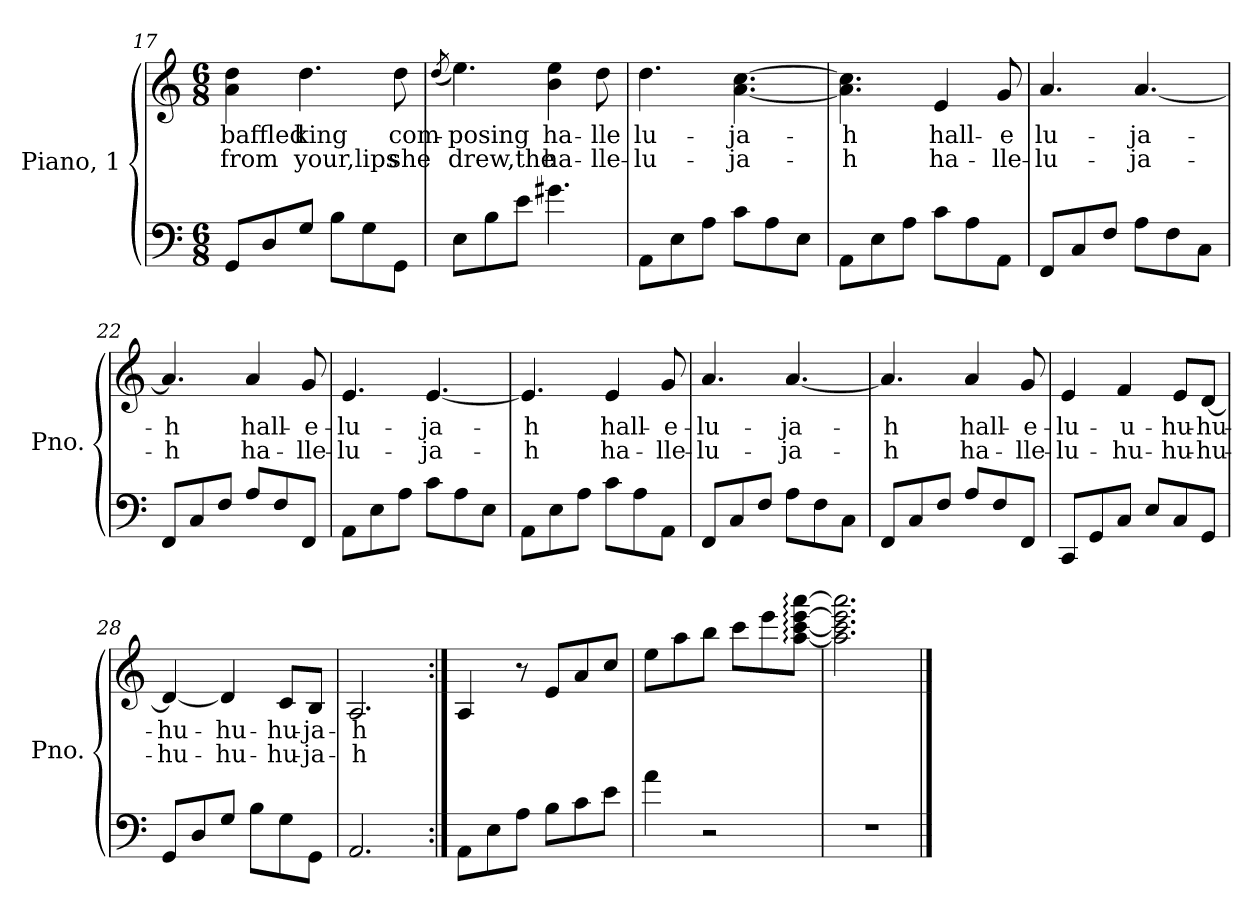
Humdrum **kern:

**kern	**kern	**text	**text
*part1	*part1	*part1	*part1
*staff2	*staff1	*staff1	*staff1
*I"Piano, 1	*	*	*
*I'Pno.	*	*	*
*clefF4	*clefG2	*	*
*k[]	*k[]	*	*
*M6/8	*M6/8	*	*
=17	=17	=17	=17
!	!	!LO:LY:b:color=#000000	!LO:LY:b:color=#000000
8GG/L	4a\ 4dd\	baffled	from
8D/	.	.	.
!	!	!LO:LY:b:color=#000000	!LO:LY:b:color=#000000
8G/J	4.dd\	king	your,lips
8B\L	.	.	.
8G\	.	.	.
!	!	!LO:LY:b:color=#000000	!LO:LY:b:color=#000000
8GG\J	8dd\	com-	she
=18	=18	=18	=18
.	(<8qdd/	.	.
!	!	!LO:LY:b:color=#000000	!LO:LY:b:color=#000000
8E\L	4.ee\)	-posing	drew,the
8B\	.	.	.
8e\J	.	.	.
!	!	!LO:LY:b:color=#000000	!LO:LY:b:color=#000000
4.g#X\	4b\ 4ee\	ha-	ha-
!	!	!LO:LY:b:color=#000000	!LO:LY:b:color=#000000
.	8dd\	-lle	-lle-
!!LO:LB:g=z
=19	=19	=19	=19
!	!	!LO:LY:b:color=#000000	!LO:LY:b:color=#000000
8AA\L	4.dd\	lu-	-lu-
8E\	.	.	.
8A\J	.	.	.
!	!	!LO:LY:b:color=#000000	!LO:LY:b:color=#000000
8c\L	[4.a\ [4.cc\	-ja-	-ja-
8A\	.	.	.
8E\J	.	.	.
=20	=20	=20	=20
!	!	!LO:LY:b:color=#000000	!LO:LY:b:color=#000000
8AA\L	4.a\] 4.cc\]	-h	-h
8E\	.	.	.
8A\J	.	.	.
!	!	!LO:LY:b:color=#000000	!LO:LY:b:color=#000000
8c\L	4e/	hall-	ha-
8A\	.	.	.
!	!	!LO:LY:b:color=#000000	!LO:LY:b:color=#000000
8AA\J	8g/	-e	-lle-
=21	=21	=21	=21
!	!	!LO:LY:b:color=#000000	!LO:LY:b:color=#000000
8FF/L	4.a/	lu-	-lu-
8C/	.	.	.
8F/J	.	.	.
!	!	!LO:LY:b:color=#000000	!LO:LY:b:color=#000000
8A\L	[4.a/	-ja-	-ja-
8F\	.	.	.
8C\J	.	.	.
=22	=22	=22	=22
!	!	!LO:LY:b:color=#000000	!LO:LY:b:color=#000000
8FF/L	4.a/]	-h	-h
8C/	.	.	.
8F/J	.	.	.
!	!	!LO:LY:b:color=#000000	!LO:LY:b:color=#000000
8A/L	4a/	hall-	ha-
8F/	.	.	.
!	!	!LO:LY:b:color=#000000	!LO:LY:b:color=#000000
8FF/J	8g/	-e-	-lle-
=23	=23	=23	=23
!	!	!LO:LY:b:color=#000000	!LO:LY:b:color=#000000
8AA\L	4.e/	-lu-	-lu-
8E\	.	.	.
8A\J	.	.	.
!	!	!LO:LY:b:color=#000000	!LO:LY:b:color=#000000
8c\L	[4.e/	-ja-	-ja-
8A\	.	.	.
8E\J	.	.	.
=24	=24	=24	=24
!	!	!LO:LY:b:color=#000000	!LO:LY:b:color=#000000
8AA\L	4.e/]	-h	-h
8E\	.	.	.
8A\J	.	.	.
!	!	!LO:LY:b:color=#000000	!LO:LY:b:color=#000000
8c\L	4e/	hall-	ha-
8A\	.	.	.
!	!	!LO:LY:b:color=#000000	!LO:LY:b:color=#000000
8AA\J	8g/	-e-	-lle-
=25	=25	=25	=25
!	!	!LO:LY:b:color=#000000	!LO:LY:b:color=#000000
8FF/L	4.a/	-lu-	-lu-
8C/	.	.	.
8F/J	.	.	.
!	!	!LO:LY:b:color=#000000	!LO:LY:b:color=#000000
8A\L	[4.a/	-ja-	-ja-
8F\	.	.	.
8C\J	.	.	.
!!LO:PB:g=z
=26	=26	=26	=26
!	!	!LO:LY:b:color=#000000	!LO:LY:b:color=#000000
8FF/L	4.a/]	-h	-h
8C/	.	.	.
8F/J	.	.	.
!	!	!LO:LY:b:color=#000000	!LO:LY:b:color=#000000
8A/L	4a/	hall-	ha-
8F/	.	.	.
!	!	!LO:LY:b:color=#000000	!LO:LY:b:color=#000000
8FF/J	8g/	-e-	-lle-
=27	=27	=27	=27
!	!	!LO:LY:b:color=#000000	!LO:LY:b:color=#000000
8CC/L	4e/	-lu-	-lu-
8GG/	.	.	.
!	!	!LO:LY:b:color=#000000	!LO:LY:b:color=#000000
8C/J	4f/	-u-	-hu-
8E/L	.	.	.
!	!	!LO:LY:b:color=#000000	!LO:LY:b:color=#000000
8C/	8e/L	-hu-	-hu-
!	!	!LO:LY:b:color=#000000	!LO:LY:b:color=#000000
8GG/J	[8d/J	-hu-	-hu-
=28	=28	=28	=28
!	!	!LO:LY:b:color=#000000	!LO:LY:b:color=#000000
8GG/L	4d/_	-hu-	-hu-
8D/	.	.	.
!	!	!LO:LY:b:color=#000000	!LO:LY:b:color=#000000
8G/J	4d/]	-hu-	-hu-
8B\L	.	.	.
!	!	!LO:LY:b:color=#000000	!LO:LY:b:color=#000000
8G\	8c/L	-hu-	-hu-
!	!	!LO:LY:b:color=#000000	!LO:LY:b:color=#000000
8GG\J	8B/J	-ja-	-ja-
=29	=29	=29	=29
!	!	!LO:LY:b:color=#000000	!LO:LY:b:color=#000000
2.AA/	2.A/	-h	-h
=30:|!	=30:|!	=30:|!	=30:|!
8AA\L	4A/	.	.
8E\	.	.	.
8A\J	8r	.	.
8B\L	8e/L	.	.
8c\	8a/	.	.
8e\J	8cc/J	.	.
=31	=31	=31	=31
4a\	8ee\L	.	.
.	8aa\	.	.
2r	8bb\J	.	.
.	8ccc\L	.	.
.	8eee\	.	.
.	[8aa\: [8ccc\: [8eee\: [8aaa\:J	.	.
=32	=32	=32	=32
2.r	2.aa\] 2.ccc\] 2.eee\] 2.aaa\]	.	.
==	==	==	==
*-	*-	*-	*-
